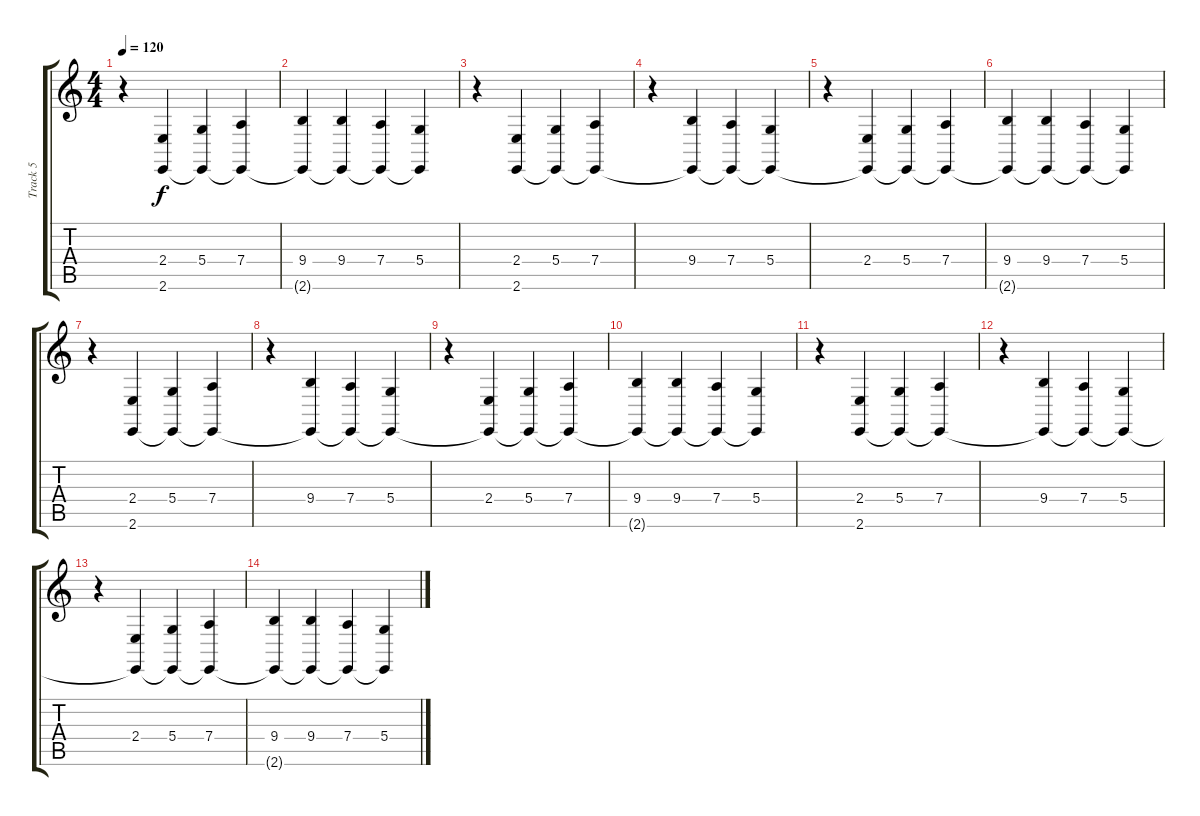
\track ("Track 5" "Track 5") {instrument frenchhorn}
\staff {score tabs}
\tuning (E4 B3 G3 D3 A2 D2) {hide}
\ts (4 4)
\tempo 120
\clef g2
\ks c
r.4{dy f} (2.4 2.6{t}).4 (5.4 2.6{t}).4 (7.4 2.6{t}).4 |
(9.4 2.6{t}).4 (9.4 2.6{t}).4 (7.4 2.6{t}).4 (5.4 2.6{t}).4 |
r.4 (2.4 2.6).4 (5.4 2.6{t}).4 (7.4 2.6{t}).4 |
r.4 (9.4 2.6{t}).4 (7.4 2.6{t}).4 (5.4 2.6{t}).4 |
r.4 (2.4 2.6{t}).4 (5.4 2.6{t}).4 (7.4 2.6{t}).4 |
(9.4 2.6{t}).4 (9.4 2.6{t}).4 (7.4 2.6{t}).4 (5.4 2.6{t}).4 |
r.4{volume 8} (2.4 2.6).4 (5.4 2.6{t}).4 (7.4 2.6{t}).4 |
r.4 (9.4 2.6{t}).4 (7.4 2.6{t}).4 (5.4 2.6{t}).4 |
r.4 (2.4 2.6{t}).4 (5.4 2.6{t}).4 (7.4 2.6{t}).4 |
(9.4 2.6{t}).4 (9.4 2.6{t}).4 (7.4 2.6{t}).4 (5.4 2.6{t}).4 |
r.4{volume 0} (2.4 2.6).4 (5.4 2.6{t}).4 (7.4 2.6{t}).4 |
r.4 (9.4 2.6{t}).4 (7.4 2.6{t}).4 (5.4 2.6{t}).4 |
r.4 (2.4 2.6{t}).4 (5.4 2.6{t}).4 (7.4 2.6{t}).4 |
(9.4 2.6{t}).4 (9.4 2.6{t}).4 (7.4 2.6{t}).4 (5.4 2.6{t}).4
